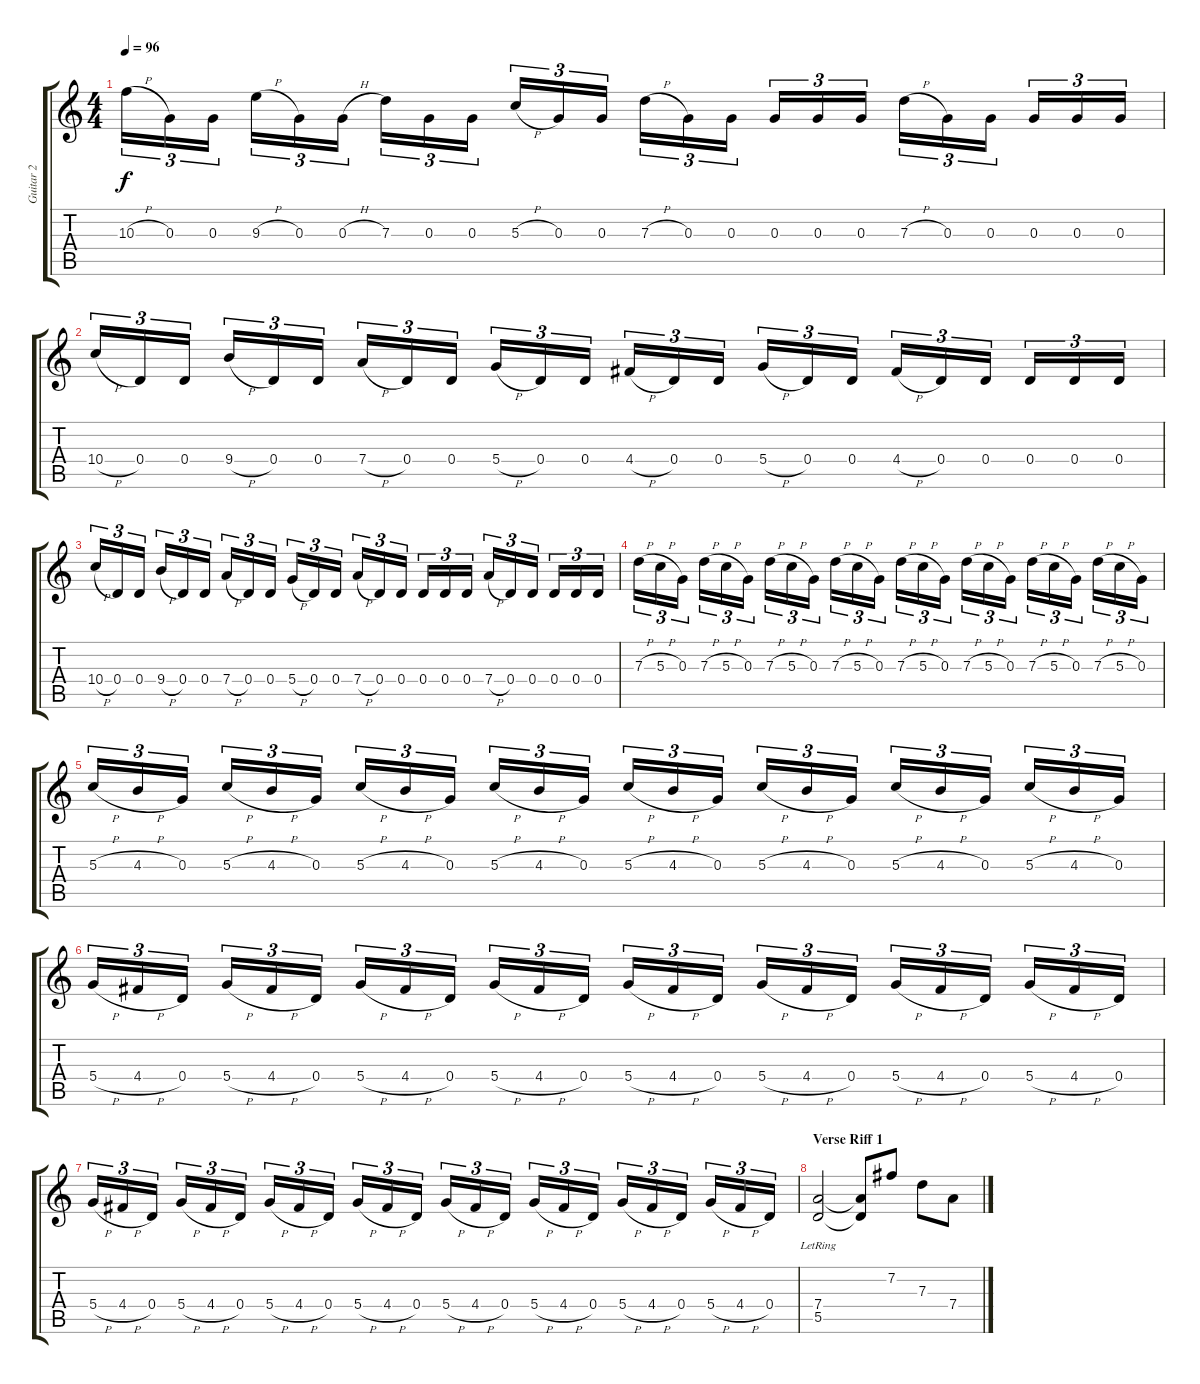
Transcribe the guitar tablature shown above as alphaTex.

\track ("Guitar 2" "Guitar 2") {instrument overdrivenguitar}
\staff {score tabs}
\tuning (E4 B3 G3 D3 A2 E2) {hide}
\ts (4 4)
\tempo 96
\clef g2
\ks c
10.3{h}.16{tu (3 2) dy f} 0.3.16{tu (3 2)} 0.3.16{tu (3 2)} 9.3{h}.16{tu (3 2)} 0.3.16{tu (3 2)} 0.3{h}.16{tu (3 2)} 7.3.16{tu (3 2)} 0.3.16{tu (3 2)} 0.3.16{tu (3 2)} 5.3{h}.16{tu (3 2)} 0.3.16{tu (3 2)} 0.3.16{tu (3 2)} 7.3{h}.16{tu (3 2)} 0.3.16{tu (3 2)} 0.3.16{tu (3 2)} 0.3.16{tu (3 2)} 0.3.16{tu (3 2)} 0.3.16{tu (3 2)} 7.3{h}.16{tu (3 2)} 0.3.16{tu (3 2)} 0.3.16{tu (3 2)} 0.3.16{tu (3 2)} 0.3.16{tu (3 2)} 0.3.16{tu (3 2)} |
10.4{h}.16{tu (3 2)} 0.4.16{tu (3 2)} 0.4.16{tu (3 2)} 9.4{h}.16{tu (3 2)} 0.4.16{tu (3 2)} 0.4.16{tu (3 2)} 7.4{h}.16{tu (3 2)} 0.4.16{tu (3 2)} 0.4.16{tu (3 2)} 5.4{h}.16{tu (3 2)} 0.4.16{tu (3 2)} 0.4.16{tu (3 2)} 4.4{h}.16{tu (3 2)} 0.4.16{tu (3 2)} 0.4.16{tu (3 2)} 5.4{h}.16{tu (3 2)} 0.4.16{tu (3 2)} 0.4.16{tu (3 2)} 4.4{h}.16{tu (3 2)} 0.4.16{tu (3 2)} 0.4.16{tu (3 2)} 0.4.16{tu (3 2)} 0.4.16{tu (3 2)} 0.4.16{tu (3 2)} |
10.4{h}.16{tu (3 2)} 0.4.16{tu (3 2)} 0.4.16{tu (3 2)} 9.4{h}.16{tu (3 2)} 0.4.16{tu (3 2)} 0.4.16{tu (3 2)} 7.4{h}.16{tu (3 2)} 0.4.16{tu (3 2)} 0.4.16{tu (3 2)} 5.4{h}.16{tu (3 2)} 0.4.16{tu (3 2)} 0.4.16{tu (3 2)} 7.4{h}.16{tu (3 2)} 0.4.16{tu (3 2)} 0.4.16{tu (3 2)} 0.4.16{tu (3 2)} 0.4.16{tu (3 2)} 0.4.16{tu (3 2)} 7.4{h}.16{tu (3 2)} 0.4.16{tu (3 2)} 0.4.16{tu (3 2)} 0.4.16{tu (3 2)} 0.4.16{tu (3 2)} 0.4.16{tu (3 2)} |
7.3{h}.16{tu (3 2)} 5.3{h}.16{tu (3 2)} 0.3.16{tu (3 2)} 7.3{h}.16{tu (3 2)} 5.3{h}.16{tu (3 2)} 0.3.16{tu (3 2)} 7.3{h}.16{tu (3 2)} 5.3{h}.16{tu (3 2)} 0.3.16{tu (3 2)} 7.3{h}.16{tu (3 2)} 5.3{h}.16{tu (3 2)} 0.3.16{tu (3 2)} 7.3{h}.16{tu (3 2)} 5.3{h}.16{tu (3 2)} 0.3.16{tu (3 2)} 7.3{h}.16{tu (3 2)} 5.3{h}.16{tu (3 2)} 0.3.16{tu (3 2)} 7.3{h}.16{tu (3 2)} 5.3{h}.16{tu (3 2)} 0.3.16{tu (3 2)} 7.3{h}.16{tu (3 2)} 5.3{h}.16{tu (3 2)} 0.3.16{tu (3 2)} |
5.3{h}.16{tu (3 2)} 4.3{h}.16{tu (3 2)} 0.3.16{tu (3 2)} 5.3{h}.16{tu (3 2)} 4.3{h}.16{tu (3 2)} 0.3.16{tu (3 2)} 5.3{h}.16{tu (3 2)} 4.3{h}.16{tu (3 2)} 0.3.16{tu (3 2)} 5.3{h}.16{tu (3 2)} 4.3{h}.16{tu (3 2)} 0.3.16{tu (3 2)} 5.3{h}.16{tu (3 2)} 4.3{h}.16{tu (3 2)} 0.3.16{tu (3 2)} 5.3{h}.16{tu (3 2)} 4.3{h}.16{tu (3 2)} 0.3.16{tu (3 2)} 5.3{h}.16{tu (3 2)} 4.3{h}.16{tu (3 2)} 0.3.16{tu (3 2)} 5.3{h}.16{tu (3 2)} 4.3{h}.16{tu (3 2)} 0.3.16{tu (3 2)} |
5.4{h}.16{tu (3 2)} 4.4{h}.16{tu (3 2)} 0.4.16{tu (3 2)} 5.4{h}.16{tu (3 2)} 4.4{h}.16{tu (3 2)} 0.4.16{tu (3 2)} 5.4{h}.16{tu (3 2)} 4.4{h}.16{tu (3 2)} 0.4.16{tu (3 2)} 5.4{h}.16{tu (3 2)} 4.4{h}.16{tu (3 2)} 0.4.16{tu (3 2)} 5.4{h}.16{tu (3 2)} 4.4{h}.16{tu (3 2)} 0.4.16{tu (3 2)} 5.4{h}.16{tu (3 2)} 4.4{h}.16{tu (3 2)} 0.4.16{tu (3 2)} 5.4{h}.16{tu (3 2)} 4.4{h}.16{tu (3 2)} 0.4.16{tu (3 2)} 5.4{h}.16{tu (3 2)} 4.4{h}.16{tu (3 2)} 0.4.16{tu (3 2)} |
5.4{h}.16{tu (3 2)} 4.4{h}.16{tu (3 2)} 0.4.16{tu (3 2)} 5.4{h}.16{tu (3 2)} 4.4{h}.16{tu (3 2)} 0.4.16{tu (3 2)} 5.4{h}.16{tu (3 2)} 4.4{h}.16{tu (3 2)} 0.4.16{tu (3 2)} 5.4{h}.16{tu (3 2)} 4.4{h}.16{tu (3 2)} 0.4.16{tu (3 2)} 5.4{h}.16{tu (3 2)} 4.4{h}.16{tu (3 2)} 0.4.16{tu (3 2)} 5.4{h}.16{tu (3 2)} 4.4{h}.16{tu (3 2)} 0.4.16{tu (3 2)} 5.4{h}.16{tu (3 2)} 4.4{h}.16{tu (3 2)} 0.4.16{tu (3 2)} 5.4{h}.16{tu (3 2)} 4.4{h}.16{tu (3 2)} 0.4.16{tu (3 2)} |
\section ("" "Verse Riff 1")
(7.4{lr} 5.5{lr}).2 (7.4{t} 5.5{t}).8 7.2.8 7.3.8 7.4.8
